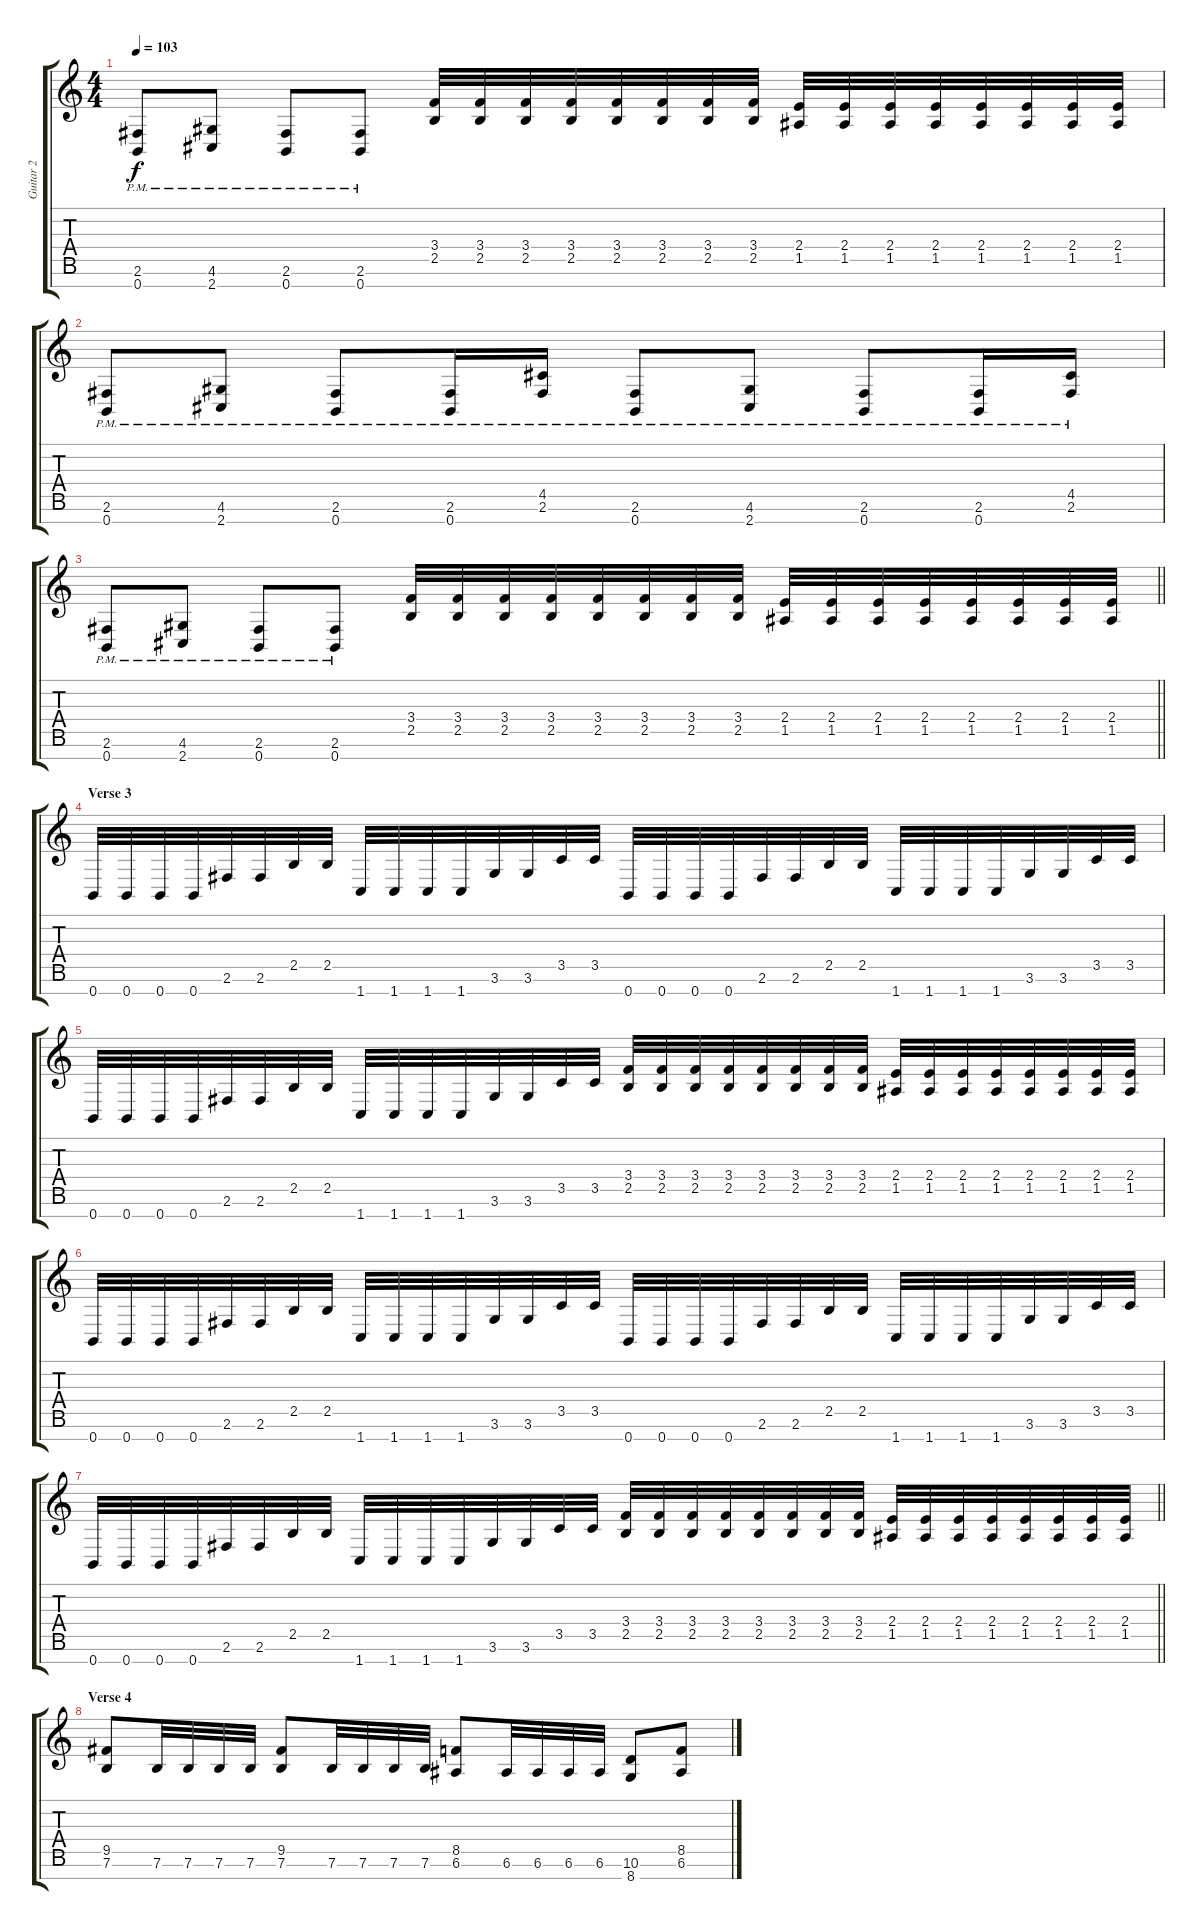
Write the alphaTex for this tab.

\track ("Guitar 2" "Guitar 2") {instrument distortionguitar}
\staff {score tabs}
\tuning (E4 B3 G3 D3 A2 E2 B1) {hide}
\ts (4 4)
\tempo 103
\clef g2
\ks c
(2.6{pm} 0.7{pm}).8{dy f} (4.6{pm} 2.7{pm}).8 (2.6{pm} 0.7{pm}).8 (2.6{pm} 0.7{pm}).8 (3.4 2.5).32 (3.4 2.5).32 (3.4 2.5).32 (3.4 2.5).32 (3.4 2.5).32 (3.4 2.5).32 (3.4 2.5).32 (3.4 2.5).32 (2.4 1.5).32 (2.4 1.5).32 (2.4 1.5).32 (2.4 1.5).32 (2.4 1.5).32 (2.4 1.5).32 (2.4 1.5).32 (2.4 1.5).32 |
(2.6{pm} 0.7{pm}).8 (4.6{pm} 2.7{pm}).8 (2.6{pm} 0.7{pm}).8 (2.6{pm} 0.7{pm}).16 (4.5{pm} 2.6{pm}).16 (2.6{pm} 0.7{pm}).8 (4.6{pm} 2.7{pm}).8 (2.6{pm} 0.7{pm}).8 (2.6{pm} 0.7{pm}).16 (4.5{pm} 2.6{pm}).16 |
\barLineRight lightlight
(2.6{pm} 0.7{pm}).8 (4.6{pm} 2.7{pm}).8 (2.6{pm} 0.7{pm}).8 (2.6{pm} 0.7{pm}).8 (3.4 2.5).32 (3.4 2.5).32 (3.4 2.5).32 (3.4 2.5).32 (3.4 2.5).32 (3.4 2.5).32 (3.4 2.5).32 (3.4 2.5).32 (2.4 1.5).32 (2.4 1.5).32 (2.4 1.5).32 (2.4 1.5).32 (2.4 1.5).32 (2.4 1.5).32 (2.4 1.5).32 (2.4 1.5).32 |
\section ("" "Verse 3")
0.7.32 0.7.32 0.7.32 0.7.32 2.6.32 2.6.32 2.5.32 2.5.32 1.7.32 1.7.32 1.7.32 1.7.32 3.6.32 3.6.32 3.5.32 3.5.32 0.7.32 0.7.32 0.7.32 0.7.32 2.6.32 2.6.32 2.5.32 2.5.32 1.7.32 1.7.32 1.7.32 1.7.32 3.6.32 3.6.32 3.5.32 3.5.32 |
0.7.32 0.7.32 0.7.32 0.7.32 2.6.32 2.6.32 2.5.32 2.5.32 1.7.32 1.7.32 1.7.32 1.7.32 3.6.32 3.6.32 3.5.32 3.5.32 (3.4 2.5).32 (3.4 2.5).32 (3.4 2.5).32 (3.4 2.5).32 (3.4 2.5).32 (3.4 2.5).32 (3.4 2.5).32 (3.4 2.5).32 (2.4 1.5).32 (2.4 1.5).32 (2.4 1.5).32 (2.4 1.5).32 (2.4 1.5).32 (2.4 1.5).32 (2.4 1.5).32 (2.4 1.5).32 |
0.7.32 0.7.32 0.7.32 0.7.32 2.6.32 2.6.32 2.5.32 2.5.32 1.7.32 1.7.32 1.7.32 1.7.32 3.6.32 3.6.32 3.5.32 3.5.32 0.7.32 0.7.32 0.7.32 0.7.32 2.6.32 2.6.32 2.5.32 2.5.32 1.7.32 1.7.32 1.7.32 1.7.32 3.6.32 3.6.32 3.5.32 3.5.32 |
\barLineRight lightlight
0.7.32 0.7.32 0.7.32 0.7.32 2.6.32 2.6.32 2.5.32 2.5.32 1.7.32 1.7.32 1.7.32 1.7.32 3.6.32 3.6.32 3.5.32 3.5.32 (3.4 2.5).32 (3.4 2.5).32 (3.4 2.5).32 (3.4 2.5).32 (3.4 2.5).32 (3.4 2.5).32 (3.4 2.5).32 (3.4 2.5).32 (2.4 1.5).32 (2.4 1.5).32 (2.4 1.5).32 (2.4 1.5).32 (2.4 1.5).32 (2.4 1.5).32 (2.4 1.5).32 (2.4 1.5).32 |
\section ("" "Verse 4")
(9.5 7.6).8 7.6.32 7.6.32 7.6.32 7.6.32 (9.5 7.6).8 7.6.32 7.6.32 7.6.32 7.6.32 (8.5 6.6).8 6.6.32 6.6.32 6.6.32 6.6.32 (10.6 8.7).8 (8.5 6.6).8
